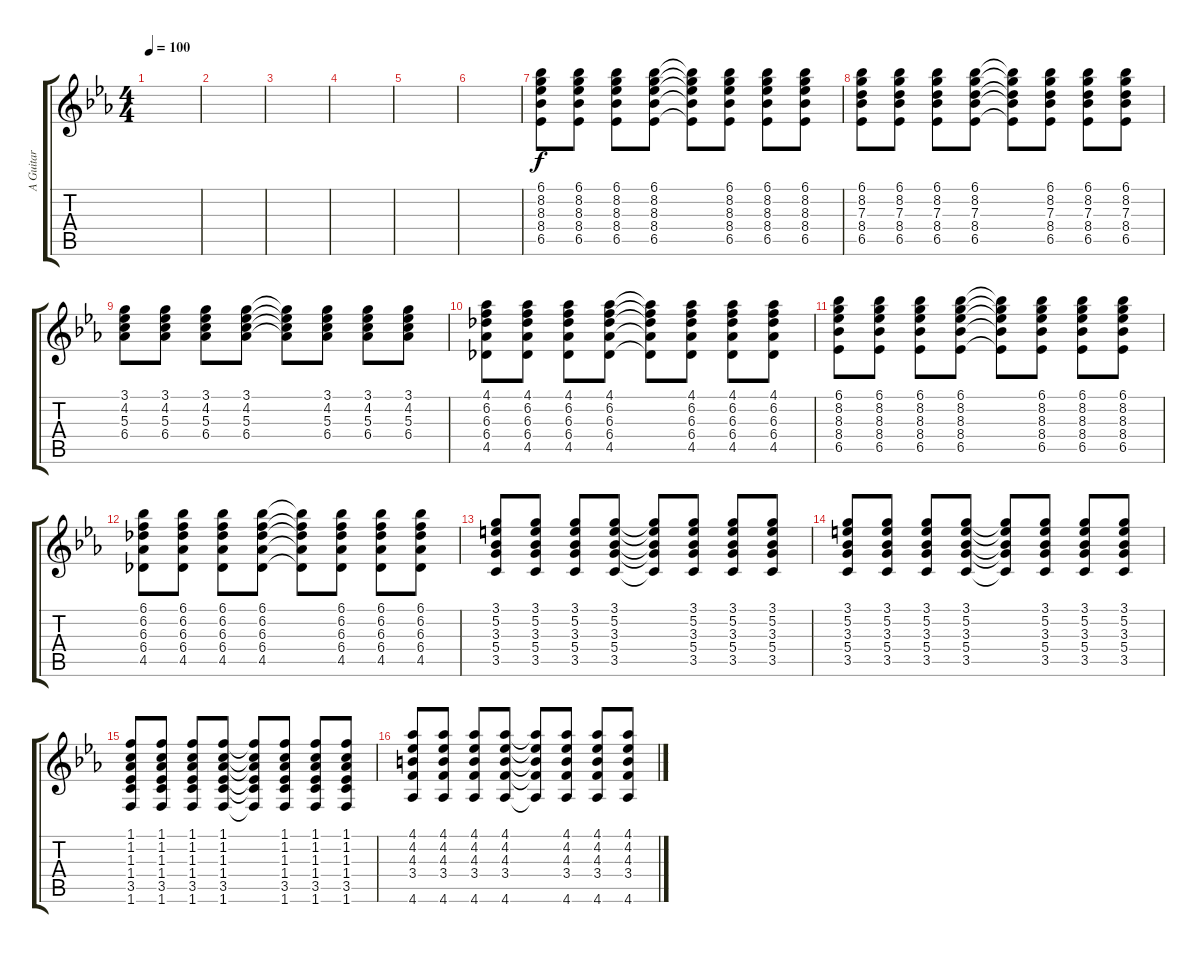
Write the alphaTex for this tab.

\track ("A Guitar" "A Guitar") {instrument acousticguitarnylon}
\staff {score tabs}
\tuning (E4 B3 G3 D3 A2 E2) {hide}
\ts (4 4)
\tempo 100
\clef g2
\ks eb
|
|
|
|
|
|
(6.1 8.2 8.3 8.4 6.5).8 (6.1 8.2 8.3 8.4 6.5).8 (6.1 8.2 8.3 8.4 6.5).8 (6.1 8.2 8.3 8.4 6.5).8 (6.1{t} 8.2{t} 8.3{t} 8.4{t} 6.5{t}).8 (6.1 8.2 8.3 8.4 6.5).8 (6.1 8.2 8.3 8.4 6.5).8 (6.1 8.2 8.3 8.4 6.5).8 |
(6.1 8.2 7.3 8.4 6.5).8 (6.1 8.2 7.3 8.4 6.5).8 (6.1 8.2 7.3 8.4 6.5).8 (6.1 8.2 7.3 8.4 6.5).8 (6.1{t} 8.2{t} 7.3{t} 8.4{t} 6.5{t}).8 (6.1 8.2 7.3 8.4 6.5).8 (6.1 8.2 7.3 8.4 6.5).8 (6.1 8.2 7.3 8.4 6.5).8 |
(3.1 4.2 5.3 6.4).8 (3.1 4.2 5.3 6.4).8 (3.1 4.2 5.3 6.4).8 (3.1 4.2 5.3 6.4).8 (3.1{t} 4.2{t} 5.3{t} 6.4{t}).8 (3.1 4.2 5.3 6.4).8 (3.1 4.2 5.3 6.4).8 (3.1 4.2 5.3 6.4).8 |
(4.1 6.2 6.3 6.4 4.5).8 (4.1 6.2 6.3 6.4 4.5).8 (4.1 6.2 6.3 6.4 4.5).8 (4.1 6.2 6.3 6.4 4.5).8 (4.1{t} 6.2{t} 6.3{t} 6.4{t} 4.5{t}).8 (4.1 6.2 6.3 6.4 4.5).8 (4.1 6.2 6.3 6.4 4.5).8 (4.1 6.2 6.3 6.4 4.5).8 |
(6.1 8.2 8.3 8.4 6.5).8 (6.1 8.2 8.3 8.4 6.5).8 (6.1 8.2 8.3 8.4 6.5).8 (6.1 8.2 8.3 8.4 6.5).8 (6.1{t} 8.2{t} 8.3{t} 8.4{t} 6.5{t}).8 (6.1 8.2 8.3 8.4 6.5).8 (6.1 8.2 8.3 8.4 6.5).8 (6.1 8.2 8.3 8.4 6.5).8 |
(6.1 6.2 6.3 6.4 4.5).8 (6.1 6.2 6.3 6.4 4.5).8 (6.1 6.2 6.3 6.4 4.5).8 (6.1 6.2 6.3 6.4 4.5).8 (6.1{t} 6.2{t} 6.3{t} 6.4{t} 4.5{t}).8 (6.1 6.2 6.3 6.4 4.5).8 (6.1 6.2 6.3 6.4 4.5).8 (6.1 6.2 6.3 6.4 4.5).8 |
(3.1 5.2 3.3 5.4 3.5).8 (3.1 5.2 3.3 5.4 3.5).8 (3.1 5.2 3.3 5.4 3.5).8 (3.1 5.2 3.3 5.4 3.5).8 (3.1{t} 5.2{t} 3.3{t} 5.4{t} 3.5{t}).8 (3.1 5.2 3.3 5.4 3.5).8 (3.1 5.2 3.3 5.4 3.5).8 (3.1 5.2 3.3 5.4 3.5).8 |
(3.1 5.2 3.3 5.4 3.5).8 (3.1 5.2 3.3 5.4 3.5).8 (3.1 5.2 3.3 5.4 3.5).8 (3.1 5.2 3.3 5.4 3.5).8 (3.1{t} 5.2{t} 3.3{t} 5.4{t} 3.5{t}).8 (3.1 5.2 3.3 5.4 3.5).8 (3.1 5.2 3.3 5.4 3.5).8 (3.1 5.2 3.3 5.4 3.5).8 |
(1.1 1.2 1.3 1.4 3.5 1.6).8 (1.1 1.2 1.3 1.4 3.5 1.6).8 (1.1 1.2 1.3 1.4 3.5 1.6).8 (1.1 1.2 1.3 1.4 3.5 1.6).8 (1.1{t} 1.2{t} 1.3{t} 1.4{t} 3.5{t} 1.6{t}).8 (1.1 1.2 1.3 1.4 3.5 1.6).8 (1.1 1.2 1.3 1.4 3.5 1.6).8 (1.1 1.2 1.3 1.4 3.5 1.6).8 |
(4.1 4.2 4.3 3.4 4.6).8 (4.1 4.2 4.3 3.4 4.6).8 (4.1 4.2 4.3 3.4 4.6).8 (4.1 4.2 4.3 3.4 4.6).8 (4.1{t} 4.2{t} 4.3{t} 3.4{t} 4.6{t}).8 (4.1 4.2 4.3 3.4 4.6).8 (4.1 4.2 4.3 3.4 4.6).8 (4.1 4.2 4.3 3.4 4.6).8
